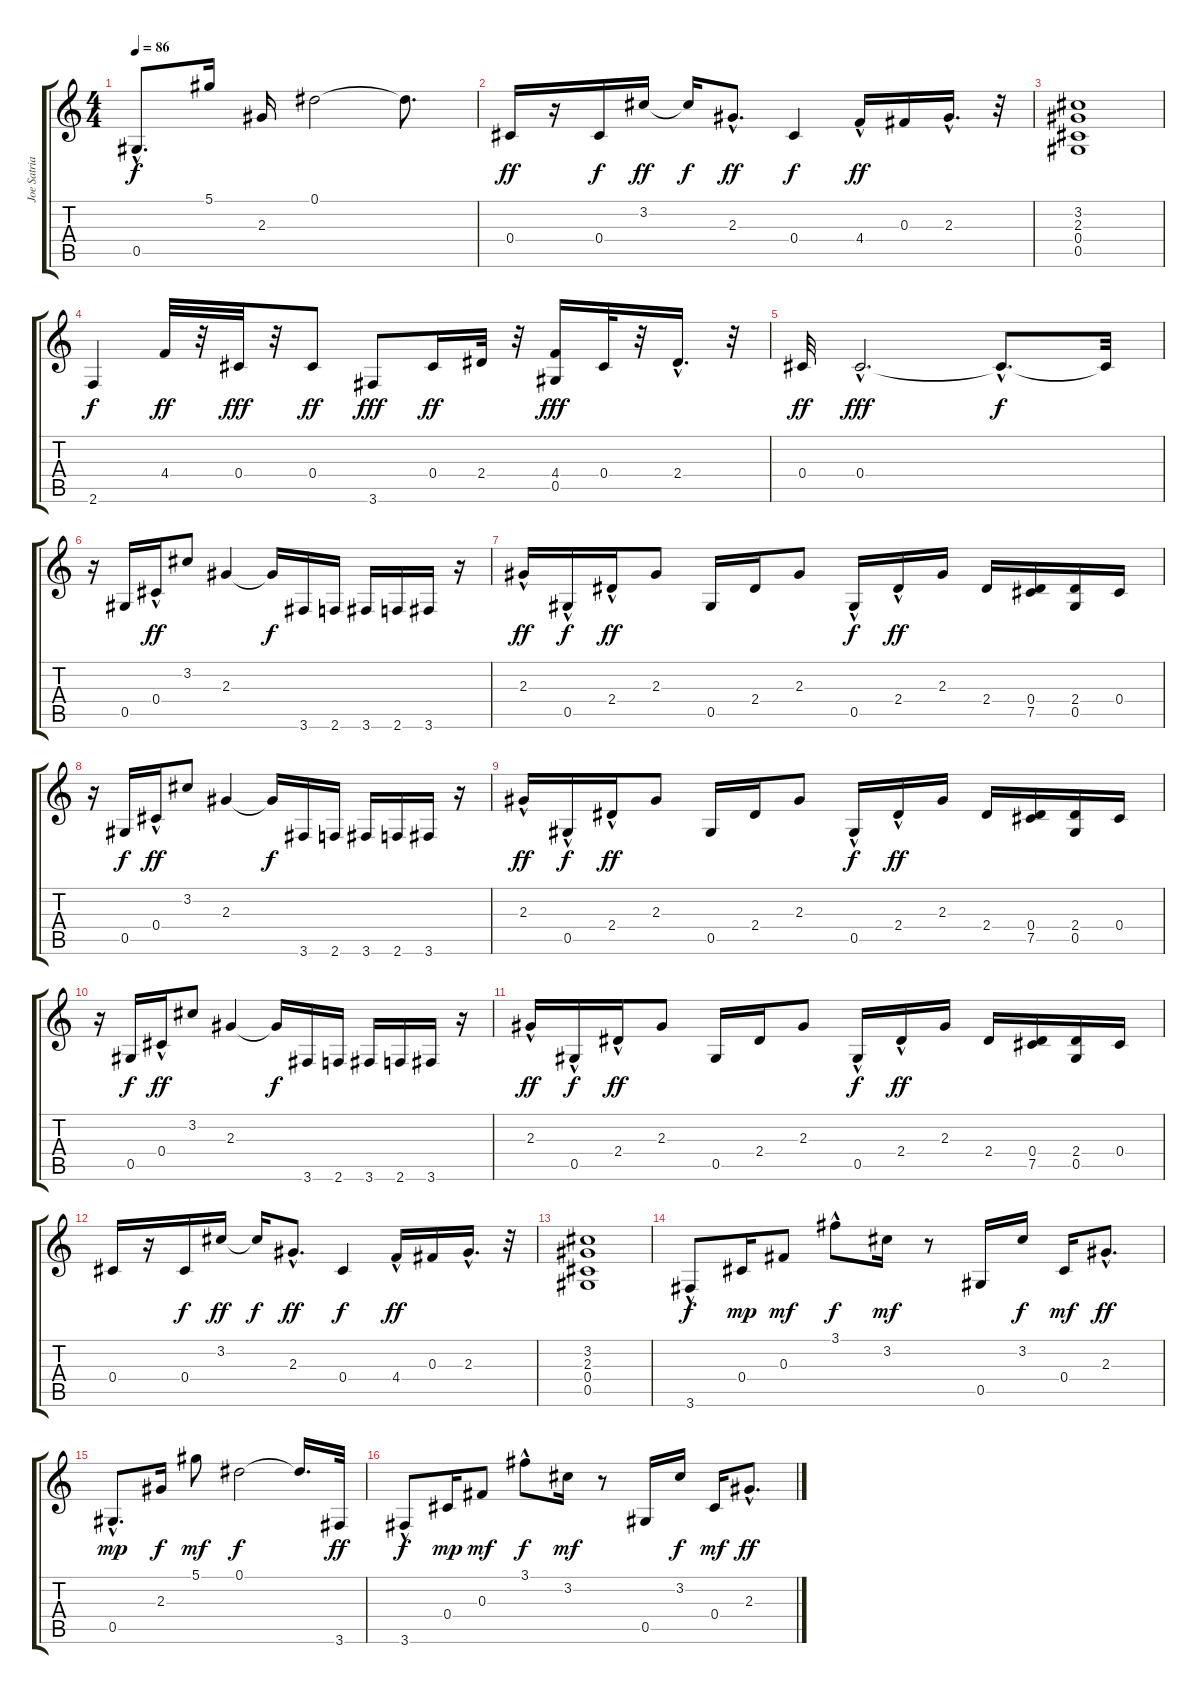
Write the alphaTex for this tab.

\track ("Joe Satriani" "Joe Satria") {instrument acousticguitarsteel}
\staff {score tabs}
\tuning (Eb4 Bb3 Gb3 Db3 Ab2 Eb2) {hide}
\ts (4 4)
\tempo 86
\clef g2
\ks c
0.5{hac}.8{d dy f} 5.1.16 2.3.16 0.1.2 0.1{t}.8{d} |
0.4.16{dy ff} r.16 0.4.16{dy f} 3.2.16{dy ff} 3.2{t}.16{dy f} 2.3{hac}.8{d dy ff} 0.4.4{dy f} 4.4{hac}.16{dy ff} 0.3.16 2.3{hac}.16{d} r.32 |
(3.2 2.3 0.4 0.5).1 |
2.6.4{dy f} 4.4.32{dy ff} r.32 0.4.32{dy fff} r.32 0.4.8{dy ff} 3.6.8{dy fff} 0.4.16{dy ff} 2.4.32 r.32 (4.4 0.5).16{dy fff} 0.4.32 r.32 2.4{hac}.16{d} r.32 |
0.4.32{dy ff} 0.4{hac}.2{d dy fff} 0.4{hac t}.8{d dy f} 0.4{t}.32 |
r.16 0.5.16 0.4{hac}.16{dy ff} 3.2.8 2.3.4 2.3{t}.16{dy f} 3.6.16 2.6.16 3.6.16 2.6.16 3.6.16 r.16 |
2.3{hac}.16{dy ff} 0.5{hac}.16{dy f} 2.4{hac}.16{dy ff} 2.3.8 0.5.16 2.4.16 2.3.8 0.5{hac}.16{dy f} 2.4{hac}.16{dy ff} 2.3.16 2.4.16 (0.4 7.5).16 (2.4 0.5).16 0.4.16 |
r.16 0.5.16{dy f} 0.4{hac}.16{dy ff} 3.2.8 2.3.4 2.3{t}.16{dy f} 3.6.16 2.6.16 3.6.16 2.6.16 3.6.16 r.16 |
2.3{hac}.16{dy ff} 0.5{hac}.16{dy f} 2.4{hac}.16{dy ff} 2.3.8 0.5.16 2.4.16 2.3.8 0.5{hac}.16{dy f} 2.4{hac}.16{dy ff} 2.3.16 2.4.16 (0.4 7.5).16 (2.4 0.5).16 0.4.16 |
r.16 0.5.16{dy f} 0.4{hac}.16{dy ff} 3.2.8 2.3.4 2.3{t}.16{dy f} 3.6.16 2.6.16 3.6.16 2.6.16 3.6.16 r.16 |
2.3{hac}.16{dy ff} 0.5{hac}.16{dy f} 2.4{hac}.16{dy ff} 2.3.8 0.5.16 2.4.16 2.3.8 0.5{hac}.16{dy f} 2.4{hac}.16{dy ff} 2.3.16 2.4.16 (0.4 7.5).16 (2.4 0.5).16 0.4.16 |
0.4.16 r.16 0.4.16{dy f} 3.2.16{dy ff} 3.2{t}.16{dy f} 2.3{hac}.8{d dy ff} 0.4.4{dy f} 4.4{hac}.16{dy ff} 0.3.16 2.3{hac}.16{d} r.32 |
(3.2 2.3 0.4 0.5).1 |
3.6{hac}.8{dy f} 0.4.16{dy mp} 0.3.8{dy mf} 3.1{hac}.8{dy f} 3.2.16{dy mf} r.8 0.5.16 3.2.16{dy f} 0.4.16{dy mf} 2.3{hac}.8{d dy ff} |
0.5{hac}.8{d dy mp} 2.3.16{dy f} 5.1.8{dy mf} 0.1.2{dy f} 0.1{t}.16{d} 3.6.32{dy ff} |
3.6{hac}.8{dy f} 0.4.16{dy mp} 0.3.8{dy mf} 3.1{hac}.8{dy f} 3.2.16{dy mf} r.8 0.5.16 3.2.16{dy f} 0.4.16{dy mf} 2.3{hac}.8{d dy ff}
